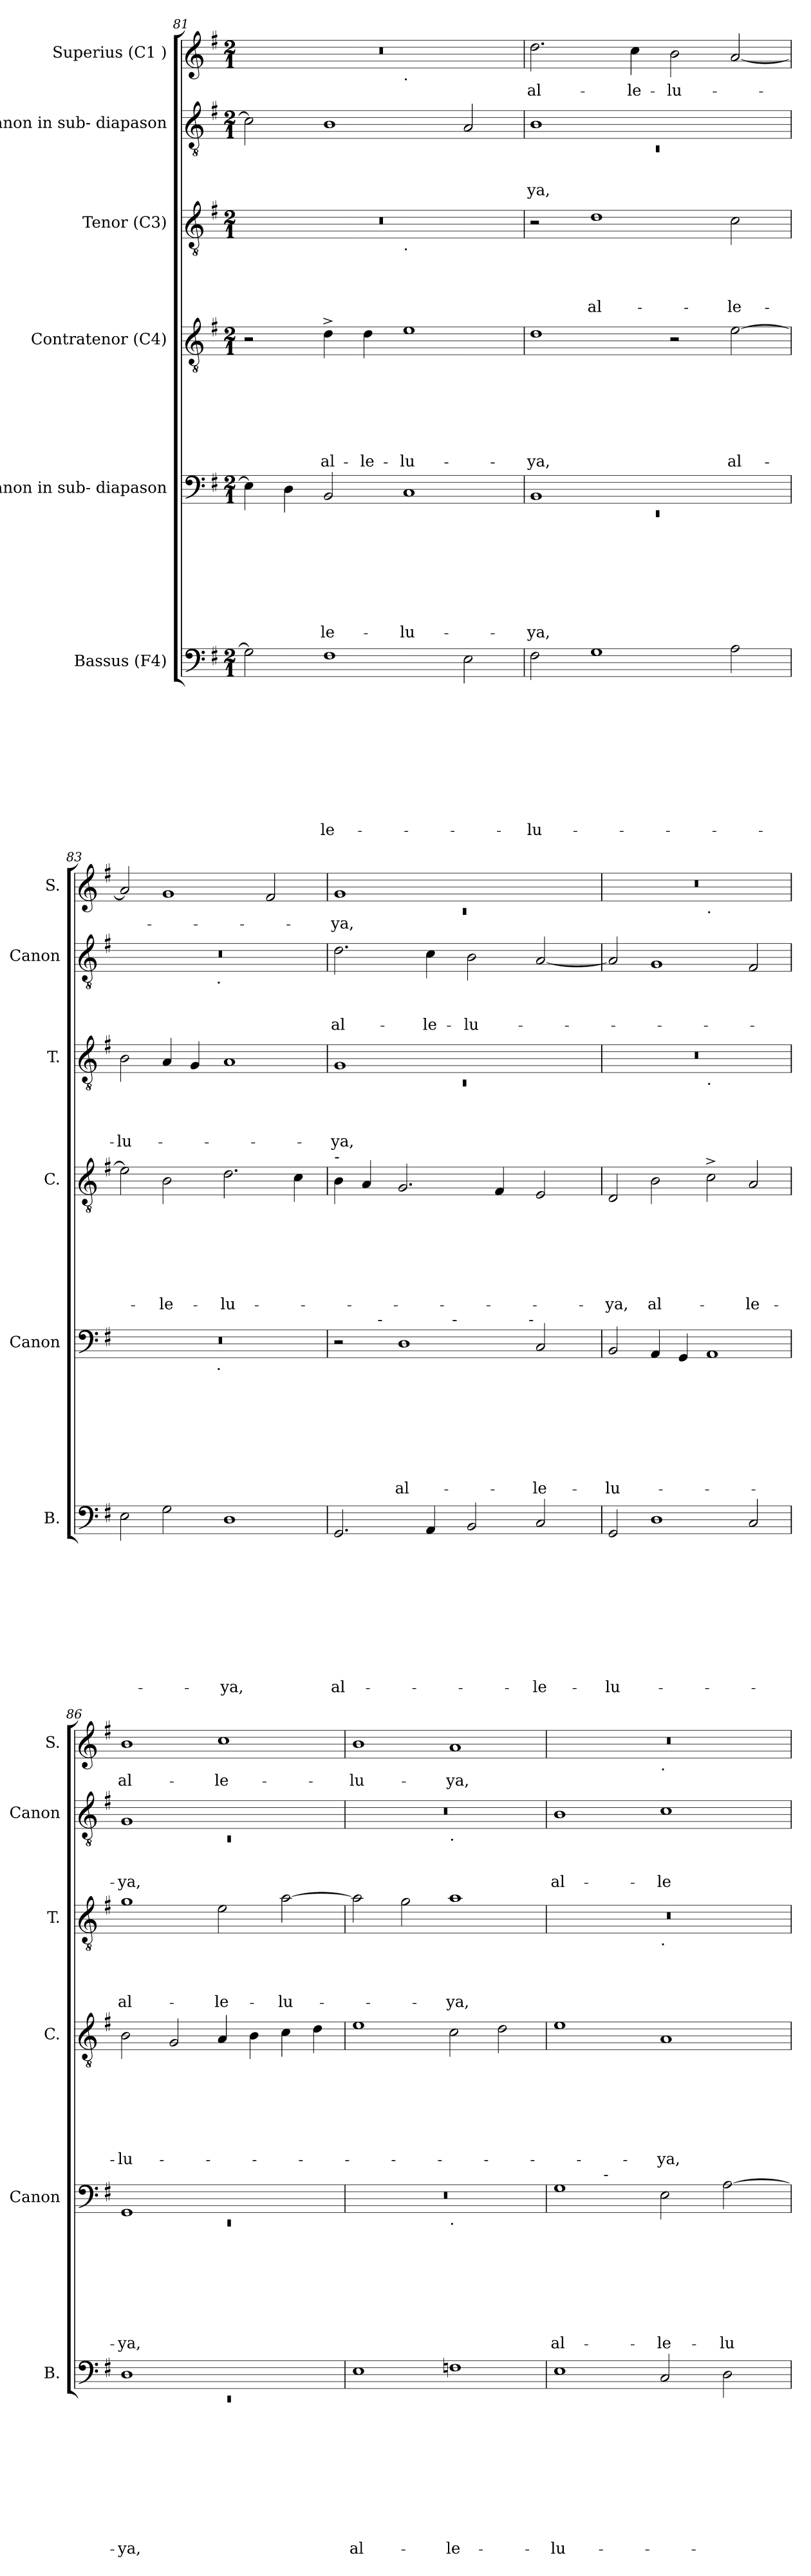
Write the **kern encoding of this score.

**kern	**text	**text	**text	**text	**text	**text	**text	**text	**text	**text	**kern	**text	**text	**text	**text	**text	**text	**text	**text	**kern	**text	**text	**text	**text	**text	**text	**text	**kern	**text	**text	**text	**text	**kern	**text	**text	**text	**kern	**text
*part6	*part6	*part6	*part6	*part6	*part6	*part6	*part6	*part6	*part6	*part6	*part5	*part5	*part5	*part5	*part5	*part5	*part5	*part5	*part5	*part4	*part4	*part4	*part4	*part4	*part4	*part4	*part4	*part3	*part3	*part3	*part3	*part3	*part2	*part2	*part2	*part2	*part1	*part1
*staff6	*staff6	*staff6	*staff6	*staff6	*staff6	*staff6	*staff6	*staff6	*staff6	*staff6	*staff5	*staff5	*staff5	*staff5	*staff5	*staff5	*staff5	*staff5	*staff5	*staff4	*staff4	*staff4	*staff4	*staff4	*staff4	*staff4	*staff4	*staff3	*staff3	*staff3	*staff3	*staff3	*staff2	*staff2	*staff2	*staff2	*staff1	*staff1
*I"Bassus (F4)	*	*	*	*	*	*	*	*	*	*	*I"Canon in sub- diapason	*	*	*	*	*	*	*	*	*I"Contratenor (C4)	*	*	*	*	*	*	*	*I"Tenor (C3)	*	*	*	*	*I"Canon in sub- diapason	*	*	*	*I"Superius (C1 )	*
*I'B.	*	*	*	*	*	*	*	*	*	*	*I'Canon	*	*	*	*	*	*	*	*	*I'C.	*	*	*	*	*	*	*	*I'T.	*	*	*	*	*I'Canon	*	*	*	*I'S.	*
*clefF4	*	*	*	*	*	*	*	*	*	*	*clefF4	*	*	*	*	*	*	*	*	*clefGv2	*	*	*	*	*	*	*	*clefGv2	*	*	*	*	*clefGv2	*	*	*	*clefG2	*
*k[f#]	*	*	*	*	*	*	*	*	*	*	*k[f#]	*	*	*	*	*	*	*	*	*k[f#]	*	*	*	*	*	*	*	*k[f#]	*	*	*	*	*k[f#]	*	*	*	*k[f#]	*
*G:	*	*	*	*	*	*	*	*	*	*	*G:	*	*	*	*	*	*	*	*	*G:	*	*	*	*	*	*	*	*G:	*	*	*	*	*G:	*	*	*	*G:	*
*M2/1	*	*	*	*	*	*	*	*	*	*	*M2/1	*	*	*	*	*	*	*	*	*M2/1	*	*	*	*	*	*	*	*M2/1	*	*	*	*	*M2/1	*	*	*	*M2/1	*
=81	=81	=81	=81	=81	=81	=81	=81	=81	=81	=81	=81	=81	=81	=81	=81	=81	=81	=81	=81	=81	=81	=81	=81	=81	=81	=81	=81	=81	=81	=81	=81	=81	=81	=81	=81	=81	=81	=81
*	*	*	*	*	*	*	*	*	*	*	*	*	*	*	*	*	*	*	*	*	*	*	*	*	*	*	*	*^	*	*	*	*	*	*	*	*	*^	*
2G\]	.	.	.	.	.	.	.	.	.	.	4E\]	.	.	.	.	.	.	.	.	2r	.	.	.	.	.	.	.	0r	1ryy	.	.	.	.	2c\]	.	.	.	0r	1ryy	.
.	.	.	.	.	.	.	.	.	.	.	4D\	.	.	.	.	.	.	.	.	.	.	.	.	.	.	.	.	.	.	.	.	.	.	.	.	.	.	.	.	.
!	!	!	!	!	!	!	!	!	!	!LO:LY:b	!	!	!	!	!	!	!	!	!LO:LY:b	!	!	!	!	!	!	!	!LO:LY:b	!	!	!	!	!	!	!	!	!	!	!	!	!
1F#	.	.	.	.	.	.	.	.	.	-le-	2BB/	.	.	.	.	.	.	.	-le-	4d^>\	.	.	.	.	.	.	al-	.	.	.	.	.	.	1B	.	.	.	.	.	.
!	!	!	!	!	!	!	!	!	!	!	!	!	!	!	!	!	!	!	!	!	!	!	!	!	!	!	!LO:LY:b	!	!	!	!	!	!	!	!	!	!	!	!	!
.	.	.	.	.	.	.	.	.	.	.	.	.	.	.	.	.	.	.	.	4d\	.	.	.	.	.	.	-le-	.	.	.	.	.	.	.	.	.	.	.	.	.
!	!	!	!	!	!	!	!	!	!	!	!	!	!	!	!	!	!	!	!	!	!	!	!	!	!	!	!	!	!	!	!	!	!	!	!	!	!	!	!LO:TX:b:t=.	!
!	!	!	!	!	!	!	!	!	!	!	!	!	!	!	!	!	!	!	!	!	!	!	!	!	!	!	!	!	!LO:TX:b:t=.	!	!	!	!	!	!	!	!	!	!	!
!	!	!	!	!	!	!	!	!	!	!	!	!	!	!	!	!	!	!	!LO:LY:b	!	!	!	!	!	!	!	!LO:LY:b	!	!	!	!	!	!	!	!	!	!	!	!	!
.	.	.	.	.	.	.	.	.	.	.	1C	.	.	.	.	.	.	.	-lu-	1e	.	.	.	.	.	.	-lu-	.	1ryy	.	.	.	.	.	.	.	.	.	1ryy	.
2E\	.	.	.	.	.	.	.	.	.	.	.	.	.	.	.	.	.	.	.	.	.	.	.	.	.	.	.	.	.	.	.	.	.	2A/	.	.	.	.	.	.
=82	=82	=82	=82	=82	=82	=82	=82	=82	=82	=82	=82	=82	=82	=82	=82	=82	=82	=82	=82	=82	=82	=82	=82	=82	=82	=82	=82	=82	=82	=82	=82	=82	=82	=82	=82	=82	=82	=82	=82	=82
*	*	*	*	*	*	*	*	*	*	*	*^	*	*	*	*	*	*	*	*	*	*	*	*	*	*	*	*	*	*	*	*	*	*	*^	*	*	*	*	*	*
!	!	!	!	!	!	!	!	!	!	!LO:LY:b	!	!LO:N:vis=1	!	!	!	!	!	!	!	!LO:LY:b	!	!	!	!	!	!	!	!LO:LY:b	!	!	!	!	!	!	!	!LO:N:vis=1	!	!	!LO:LY:b	!	!	!LO:LY:b
*	*	*	*	*	*	*	*	*	*	*	*	*	*	*	*	*	*	*	*	*	*	*	*	*	*	*	*	*	*v	*v	*	*	*	*	*	*	*	*	*	*v	*v	*
2F#\	.	.	.	.	.	.	.	.	.	-lu-	1BB	0rEE	.	.	.	.	.	.	.	-ya,	1d	.	.	.	.	.	.	-ya,	2r	.	.	.	.	1B	0rC	.	.	-ya,	2.dd\	al-
!	!	!	!	!	!	!	!	!	!	!	!	!	!	!	!	!	!	!	!	!	!	!	!	!	!	!	!	!	!	!	!	!	!LO:LY:b	!	!	!	!	!	!	!
1G	.	.	.	.	.	.	.	.	.	.	.	.	.	.	.	.	.	.	.	.	.	.	.	.	.	.	.	.	1d	.	.	.	al-	.	.	.	.	.	.	.
!	!	!	!	!	!	!	!	!	!	!	!	!	!	!	!	!	!	!	!	!	!	!	!	!	!	!	!	!	!	!	!	!	!	!	!	!	!	!	!	!LO:LY:b
.	.	.	.	.	.	.	.	.	.	.	.	.	.	.	.	.	.	.	.	.	.	.	.	.	.	.	.	.	.	.	.	.	.	.	.	.	.	.	4cc\	-le-
!	!	!	!	!	!	!	!	!	!	!	!	!	!	!	!	!	!	!	!	!	!	!	!	!	!	!	!	!	!	!	!	!	!	!	!	!	!	!	!	!LO:LY:b
.	.	.	.	.	.	.	.	.	.	.	1ryy	.	.	.	.	.	.	.	.	.	2r	.	.	.	.	.	.	.	.	.	.	.	.	1ryy	.	.	.	.	2b\	-lu-
!	!	!	!	!	!	!	!	!	!	!	!	!	!	!	!	!	!	!	!	!	!	!	!	!	!	!	!	!LO:LY:b	!	!	!	!	!LO:LY:b	!	!	!	!	!	!	!
2A\	.	.	.	.	.	.	.	.	.	.	.	.	.	.	.	.	.	.	.	.	[>2e\	.	.	.	.	.	.	al-	2c\	.	.	.	-le-	.	.	.	.	.	[<2a/	.
=83	=83	=83	=83	=83	=83	=83	=83	=83	=83	=83	=83	=83	=83	=83	=83	=83	=83	=83	=83	=83	=83	=83	=83	=83	=83	=83	=83	=83	=83	=83	=83	=83	=83	=83	=83	=83	=83	=83	=83	=83
!	!	!	!	!	!	!	!	!	!	!	!	!	!	!	!	!	!	!	!	!	!	!	!	!	!	!	!	!	!	!	!	!	!LO:LY:b	!	!	!	!	!	!	!
2E\	.	.	.	.	.	.	.	.	.	.	0r	2ryy	.	.	.	.	.	.	.	.	2e\]	.	.	.	.	.	.	.	2B\	.	.	.	-lu-	0r	2ryy	.	.	.	2a/]	.
!	!	!	!	!	!	!	!	!	!	!	!	!	!	!	!	!	!	!	!	!	!	!	!	!	!	!	!	!LO:LY:b	!	!	!	!	!	!	!	!	!	!	!	!
2G\	.	.	.	.	.	.	.	.	.	.	.	4...ryy	.	.	.	.	.	.	.	.	2B\	.	.	.	.	.	.	-le-	4A/	.	.	.	.	.	4...ryy	.	.	.	1g	.
.	.	.	.	.	.	.	.	.	.	.	.	.	.	.	.	.	.	.	.	.	.	.	.	.	.	.	.	.	4G/	.	.	.	.	.	.	.	.	.	.	.
!	!	!	!	!	!	!	!	!	!	!	!	!	!	!	!	!	!	!	!	!	!	!	!	!	!	!	!	!	!	!	!	!	!	!	!LO:TX:b:t=.	!	!	!	!	!
!	!	!	!	!	!	!	!	!	!	!	!	!LO:TX:b:t=.	!	!	!	!	!	!	!	!	!	!	!	!	!	!	!	!	!	!	!	!	!	!	!	!	!	!	!	!
.	.	.	.	.	.	.	.	.	.	.	.	1ryy	.	.	.	.	.	.	.	.	.	.	.	.	.	.	.	.	.	.	.	.	.	.	1ryy	.	.	.	.	.
!	!	!	!	!	!	!	!	!	!	!LO:LY:b	!	!	!	!	!	!	!	!	!	!	!	!	!	!	!	!	!	!LO:LY:b	!	!	!	!	!	!	!	!	!	!	!	!
1D	.	.	.	.	.	.	.	.	.	-ya,	.	.	.	.	.	.	.	.	.	.	2.d\	.	.	.	.	.	.	-lu-	1A	.	.	.	.	.	.	.	.	.	.	.
.	.	.	.	.	.	.	.	.	.	.	.	.	.	.	.	.	.	.	.	.	.	.	.	.	.	.	.	.	.	.	.	.	.	.	.	.	.	.	2f#/	.
.	.	.	.	.	.	.	.	.	.	.	.	.	.	.	.	.	.	.	.	.	4c\	.	.	.	.	.	.	.	.	.	.	.	.	.	.	.	.	.	.	.
.	.	.	.	.	.	.	.	.	.	.	.	32ryy	.	.	.	.	.	.	.	.	.	.	.	.	.	.	.	.	.	.	.	.	.	.	32ryy	.	.	.	.	.
!!LO:LB:g=z
=84	=84	=84	=84	=84	=84	=84	=84	=84	=84	=84	=84	=84	=84	=84	=84	=84	=84	=84	=84	=84	=84	=84	=84	=84	=84	=84	=84	=84	=84	=84	=84	=84	=84	=84	=84	=84	=84	=84	=84	=84
*	*	*	*	*	*	*	*	*	*	*	*	*	*	*	*	*	*	*	*	*	*	*	*	*	*	*	*	*	*^	*	*	*	*	*	*	*	*	*	*^	*
!	!	!	!	!	!	!	!	!	!	!	!	!	!	!	!	!	!	!	!	!	!	!	!	!	!	!	!	!	!	!	!	!	!	!	!LO:TX:a:t=-	!	!	!	!	!	!	!
!	!	!	!	!	!	!	!	!	!	!	!	!	!	!	!	!	!	!	!	!	!LO:TX:a:t=-	!	!	!	!	!	!	!	!	!	!	!	!	!	!	!	!	!	!	!	!	!
!	!	!	!	!	!	!	!	!	!	!LO:LY:b	!	!	!	!	!	!	!	!	!	!	!	!	!	!	!	!	!	!	!	!LO:N:vis=1	!	!	!	!LO:LY:b	!	!	!	!	!LO:LY:b	!	!LO:N:vis=1	!LO:LY:b
*	*	*	*	*	*	*	*	*	*	*	*^	*^	*	*	*	*	*	*	*	*	*	*	*	*	*	*	*	*	*	*	*	*	*	*	*v	*v	*	*	*	*	*	*
2.GG/	.	.	.	.	.	.	.	.	.	al-	2r	4ryy	2ryy	1ryy	.	.	.	.	.	.	.	.	4B\	.	.	.	.	.	.	.	1G	0rC	.	.	.	-ya,	2.d\	.	.	al-	1g	0rc	-ya,
.	.	.	.	.	.	.	.	.	.	.	.	16.ryy	.	.	.	.	.	.	.	.	.	.	4A/	.	.	.	.	.	.	.	.	.	.	.	.	.	.	.	.	.	.	.	.
!	!	!	!	!	!	!	!	!	!	!	!	!LO:TX:a:t=-	!	!	!	!	!	!	!	!	!	!	!	!	!	!	!	!	!	!	!	!	!	!	!	!	!	!	!	!	!	!	!
.	.	.	.	.	.	.	.	.	.	.	.	1ryy	.	.	.	.	.	.	.	.	.	.	.	.	.	.	.	.	.	.	.	.	.	.	.	.	.	.	.	.	.	.	.
!	!	!	!	!	!	!	!	!	!	!	!	!	!	!	!	!	!	!	!	!	!	!LO:LY:b	!	!	!	!	!	!	!	!	!	!	!	!	!	!	!	!	!	!	!	!	!
.	.	.	.	.	.	.	.	.	.	.	1D	.	4ryy	.	.	.	.	.	.	.	.	al-	2.G/	.	.	.	.	.	.	.	.	.	.	.	.	.	.	.	.	.	.	.	.
!	!	!	!	!	!	!	!	!	!	!	!	!	!	!	!	!	!	!	!	!	!	!	!	!	!	!	!	!	!	!	!	!	!	!	!	!	!	!	!	!LO:LY:b	!	!	!
4AA/	.	.	.	.	.	.	.	.	.	.	.	.	8ryy	.	.	.	.	.	.	.	.	.	.	.	.	.	.	.	.	.	.	.	.	.	.	.	4c\	.	.	-le-	.	.	.
.	.	.	.	.	.	.	.	.	.	.	.	.	32ryy	.	.	.	.	.	.	.	.	.	.	.	.	.	.	.	.	.	.	.	.	.	.	.	.	.	.	.	.	.	.
!	!	!	!	!	!	!	!	!	!	!	!	!	!LO:TX:a:t=-	!	!	!	!	!	!	!	!	!	!	!	!	!	!	!	!	!	!	!	!	!	!	!	!	!	!	!	!	!	!
.	.	.	.	.	.	.	.	.	.	.	.	.	1ryy	.	.	.	.	.	.	.	.	.	.	.	.	.	.	.	.	.	.	.	.	.	.	.	.	.	.	.	.	.	.
!	!	!	!	!	!	!	!	!	!	!	!	!	!	!	!	!	!	!	!	!	!	!	!	!	!	!	!	!	!	!	!	!	!	!	!	!	!	!	!	!LO:LY:b	!	!	!
2BB/	.	.	.	.	.	.	.	.	.	.	.	.	.	4...ryy	.	.	.	.	.	.	.	.	.	.	.	.	.	.	.	.	1ryy	.	.	.	.	.	2B\	.	.	-lu-	1ryy	.	.
.	.	.	.	.	.	.	.	.	.	.	.	.	.	.	.	.	.	.	.	.	.	.	4F#/	.	.	.	.	.	.	.	.	.	.	.	.	.	.	.	.	.	.	.	.
.	.	.	.	.	.	.	.	.	.	.	.	2ryy	.	.	.	.	.	.	.	.	.	.	.	.	.	.	.	.	.	.	.	.	.	.	.	.	.	.	.	.	.	.	.
!	!	!	!	!	!	!	!	!	!	!	!	!	!	!LO:TX:a:t=-	!	!	!	!	!	!	!	!	!	!	!	!	!	!	!	!	!	!	!	!	!	!	!	!	!	!	!	!	!
.	.	.	.	.	.	.	.	.	.	.	.	.	.	2ryy	.	.	.	.	.	.	.	.	.	.	.	.	.	.	.	.	.	.	.	.	.	.	.	.	.	.	.	.	.
!	!	!	!	!	!	!	!	!	!	!LO:LY:b	!	!	!	!	!	!	!	!	!	!	!	!LO:LY:b	!	!	!	!	!	!	!	!	!	!	!	!	!	!	!	!	!	!	!	!	!
2C/	.	.	.	.	.	.	.	.	.	-le-	2C/	.	.	.	.	.	.	.	.	.	.	-le-	2E/	.	.	.	.	.	.	.	.	.	.	.	.	.	[<2A/	.	.	.	.	.	.
.	.	.	.	.	.	.	.	.	.	.	.	8ryy	.	.	.	.	.	.	.	.	.	.	.	.	.	.	.	.	.	.	.	.	.	.	.	.	.	.	.	.	.	.	.
.	.	.	.	.	.	.	.	.	.	.	.	.	16.ryy	.	.	.	.	.	.	.	.	.	.	.	.	.	.	.	.	.	.	.	.	.	.	.	.	.	.	.	.	.	.
.	.	.	.	.	.	.	.	.	.	.	.	32ryy	.	32ryy	.	.	.	.	.	.	.	.	.	.	.	.	.	.	.	.	.	.	.	.	.	.	.	.	.	.	.	.	.
=85	=85	=85	=85	=85	=85	=85	=85	=85	=85	=85	=85	=85	=85	=85	=85	=85	=85	=85	=85	=85	=85	=85	=85	=85	=85	=85	=85	=85	=85	=85	=85	=85	=85	=85	=85	=85	=85	=85	=85	=85	=85	=85	=85
!	!	!	!	!	!	!	!	!	!	!LO:LY:b	!	!	!	!	!	!	!	!	!	!	!	!LO:LY:b	!	!	!	!	!	!	!	!LO:LY:b	!	!	!	!	!	!	!	!	!	!	!	!	!
*	*	*	*	*	*	*	*	*	*	*	*v	*v	*v	*v	*	*	*	*	*	*	*	*	*	*	*	*	*	*	*	*	*	*	*	*	*	*	*	*	*	*	*	*	*
2GG/	.	.	.	.	.	.	.	.	.	-lu-	2BB/	.	.	.	.	.	.	.	-lu-	2D/	.	.	.	.	.	.	-ya,	0r	1ryy	.	.	.	.	2A/]	.	.	.	0r	1ryy	.
!	!	!	!	!	!	!	!	!	!	!	!	!	!	!	!	!	!	!	!	!	!	!	!	!	!	!	!LO:LY:b	!	!	!	!	!	!	!	!	!	!	!	!	!
1D	.	.	.	.	.	.	.	.	.	.	4AA/	.	.	.	.	.	.	.	.	2B\	.	.	.	.	.	.	al-	.	.	.	.	.	.	1G	.	.	.	.	.	.
.	.	.	.	.	.	.	.	.	.	.	4GG/	.	.	.	.	.	.	.	.	.	.	.	.	.	.	.	.	.	.	.	.	.	.	.	.	.	.	.	.	.
!	!	!	!	!	!	!	!	!	!	!	!	!	!	!	!	!	!	!	!	!	!	!	!	!	!	!	!	!	!	!	!	!	!	!	!	!	!	!	!LO:TX:b:t=.	!
!	!	!	!	!	!	!	!	!	!	!	!	!	!	!	!	!	!	!	!	!	!	!	!	!	!	!	!	!	!LO:TX:b:t=.	!	!	!	!	!	!	!	!	!	!	!
.	.	.	.	.	.	.	.	.	.	.	1AA	.	.	.	.	.	.	.	.	2c^>\	.	.	.	.	.	.	.	.	1ryy	.	.	.	.	.	.	.	.	.	1ryy	.
!	!	!	!	!	!	!	!	!	!	!	!	!	!	!	!	!	!	!	!	!	!	!	!	!	!	!	!LO:LY:b	!	!	!	!	!	!	!	!	!	!	!	!	!
2C/	.	.	.	.	.	.	.	.	.	.	.	.	.	.	.	.	.	.	.	2A/	.	.	.	.	.	.	-le-	.	.	.	.	.	.	2F#/	.	.	.	.	.	.
=86	=86	=86	=86	=86	=86	=86	=86	=86	=86	=86	=86	=86	=86	=86	=86	=86	=86	=86	=86	=86	=86	=86	=86	=86	=86	=86	=86	=86	=86	=86	=86	=86	=86	=86	=86	=86	=86	=86	=86	=86
*^	*	*	*	*	*	*	*	*	*	*	*^	*	*	*	*	*	*	*	*	*	*	*	*	*	*	*	*	*	*	*	*	*	*	*^	*	*	*	*	*	*
!	!LO:N:vis=1	!	!	!	!	!	!	!	!	!	!LO:LY:b	!	!LO:N:vis=1	!	!	!	!	!	!	!	!LO:LY:b	!	!	!	!	!	!	!	!LO:LY:b	!	!	!	!	!	!LO:LY:b	!	!LO:N:vis=1	!	!	!LO:LY:b	!	!	!LO:LY:b
*	*	*	*	*	*	*	*	*	*	*	*	*	*	*	*	*	*	*	*	*	*	*	*	*	*	*	*	*	*	*v	*v	*	*	*	*	*	*	*	*	*	*v	*v	*
1D	0rEE	.	.	.	.	.	.	.	.	.	-ya,	1GG	0rEE	.	.	.	.	.	.	.	-ya,	2B\	.	.	.	.	.	.	-lu-	1g	.	.	.	al-	1G	0rC	.	.	-ya,	1b	al-
.	.	.	.	.	.	.	.	.	.	.	.	.	.	.	.	.	.	.	.	.	.	2G/	.	.	.	.	.	.	.	.	.	.	.	.	.	.	.	.	.	.	.
!	!	!	!	!	!	!	!	!	!	!	!	!	!	!	!	!	!	!	!	!	!	!	!	!	!	!	!	!	!	!	!	!	!	!LO:LY:b	!	!	!	!	!	!	!LO:LY:b
1ryy	.	.	.	.	.	.	.	.	.	.	.	1ryy	.	.	.	.	.	.	.	.	.	4A/	.	.	.	.	.	.	.	2e\	.	.	.	-le-	1ryy	.	.	.	.	1cc	-le-
.	.	.	.	.	.	.	.	.	.	.	.	.	.	.	.	.	.	.	.	.	.	4B\	.	.	.	.	.	.	.	.	.	.	.	.	.	.	.	.	.	.	.
!	!	!	!	!	!	!	!	!	!	!	!	!	!	!	!	!	!	!	!	!	!	!	!	!	!	!	!	!	!	!	!	!	!	!LO:LY:b	!	!	!	!	!	!	!
.	.	.	.	.	.	.	.	.	.	.	.	.	.	.	.	.	.	.	.	.	.	4c\	.	.	.	.	.	.	.	[>2a\	.	.	.	-lu-	.	.	.	.	.	.	.
.	.	.	.	.	.	.	.	.	.	.	.	.	.	.	.	.	.	.	.	.	.	4d\	.	.	.	.	.	.	.	.	.	.	.	.	.	.	.	.	.	.	.
*v	*v	*	*	*	*	*	*	*	*	*	*	*	*	*	*	*	*	*	*	*	*	*	*	*	*	*	*	*	*	*	*	*	*	*	*	*	*	*	*	*	*
=87	=87	=87	=87	=87	=87	=87	=87	=87	=87	=87	=87	=87	=87	=87	=87	=87	=87	=87	=87	=87	=87	=87	=87	=87	=87	=87	=87	=87	=87	=87	=87	=87	=87	=87	=87	=87	=87	=87	=87	=87
!	!	!	!	!	!	!	!	!	!	!LO:LY:b	!	!	!	!	!	!	!	!	!	!	!	!	!	!	!	!	!	!	!	!	!	!	!	!	!	!	!	!	!	!LO:LY:b
1E	.	.	.	.	.	.	.	.	.	al-	0r	1ryy	.	.	.	.	.	.	.	.	1e	.	.	.	.	.	.	.	2a\]	.	.	.	.	0r	1ryy	.	.	.	1b	-lu-
.	.	.	.	.	.	.	.	.	.	.	.	.	.	.	.	.	.	.	.	.	.	.	.	.	.	.	.	.	2g\	.	.	.	.	.	.	.	.	.	.	.
!	!	!	!	!	!	!	!	!	!	!	!	!	!	!	!	!	!	!	!	!	!	!	!	!	!	!	!	!	!	!	!	!	!	!	!LO:TX:b:t=.	!	!	!	!	!
!	!	!	!	!	!	!	!	!	!	!	!	!LO:TX:b:t=.	!	!	!	!	!	!	!	!	!	!	!	!	!	!	!	!	!	!	!	!	!	!	!	!	!	!	!	!
!	!	!	!	!	!	!	!	!	!	!LO:LY:b	!	!	!	!	!	!	!	!	!	!	!	!	!	!	!	!	!	!	!	!	!	!	!LO:LY:b	!	!	!	!	!	!	!LO:LY:b
1F	.	.	.	.	.	.	.	.	.	-le-	.	1ryy	.	.	.	.	.	.	.	.	2c\	.	.	.	.	.	.	.	1a	.	.	.	-ya,	.	1ryy	.	.	.	1a	-ya,
.	.	.	.	.	.	.	.	.	.	.	.	.	.	.	.	.	.	.	.	.	2d\	.	.	.	.	.	.	.	.	.	.	.	.	.	.	.	.	.	.	.
!!LO:LB:g=z
=88	=88	=88	=88	=88	=88	=88	=88	=88	=88	=88	=88	=88	=88	=88	=88	=88	=88	=88	=88	=88	=88	=88	=88	=88	=88	=88	=88	=88	=88	=88	=88	=88	=88	=88	=88	=88	=88	=88	=88	=88
!	!	!	!	!	!	!	!	!	!	!LO:LY:b	!	!	!	!	!	!	!	!	!	!LO:LY:b	!	!	!	!	!	!	!	!	!	!	!	!	!	!	!	!	!	!LO:LY:b	!	!
*	*	*	*	*	*	*	*	*	*	*	*	*	*	*	*	*	*	*	*	*	*	*	*	*	*	*	*	*	*^	*	*	*	*	*v	*v	*	*	*	*^	*
1E	.	.	.	.	.	.	.	.	.	-lu-	1G	4ryy	.	.	.	.	.	.	.	al-	1e	.	.	.	.	.	.	.	0r	1ryy	.	.	.	.	1B	.	.	al-	0r	1ryy	.
.	.	.	.	.	.	.	.	.	.	.	.	16.ryy	.	.	.	.	.	.	.	.	.	.	.	.	.	.	.	.	.	.	.	.	.	.	.	.	.	.	.	.	.
!	!	!	!	!	!	!	!	!	!	!	!	!LO:TX:a:t=-	!	!	!	!	!	!	!	!	!	!	!	!	!	!	!	!	!	!	!	!	!	!	!	!	!	!	!	!	!
.	.	.	.	.	.	.	.	.	.	.	.	1ryy	.	.	.	.	.	.	.	.	.	.	.	.	.	.	.	.	.	.	.	.	.	.	.	.	.	.	.	.	.
!	!	!	!	!	!	!	!	!	!	!	!	!	!	!	!	!	!	!	!	!	!	!	!	!	!	!	!	!	!	!	!	!	!	!	!	!	!	!	!	!LO:TX:b:t=.	!
!	!	!	!	!	!	!	!	!	!	!	!	!	!	!	!	!	!	!	!	!	!	!	!	!	!	!	!	!	!	!LO:TX:b:t=.	!	!	!	!	!	!	!	!	!	!	!
!	!	!	!	!	!	!	!	!	!	!	!	!	!	!	!	!	!	!	!	!LO:LY:b	!	!	!	!	!	!	!	!LO:LY:b	!	!	!	!	!	!	!	!	!	!LO:LY:b	!	!	!
2C/	.	.	.	.	.	.	.	.	.	.	2E\	.	.	.	.	.	.	.	.	-le-	1A	.	.	.	.	.	.	-ya,	.	1ryy	.	.	.	.	1c	.	.	-le-	.	1ryy	.
.	.	.	.	.	.	.	.	.	.	.	.	2ryy	.	.	.	.	.	.	.	.	.	.	.	.	.	.	.	.	.	.	.	.	.	.	.	.	.	.	.	.	.
!	!	!	!	!	!	!	!	!	!	!	!	!	!	!	!	!	!	!	!	!LO:LY:b	!	!	!	!	!	!	!	!	!	!	!	!	!	!	!	!	!	!	!	!	!
2D\	.	.	.	.	.	.	.	.	.	.	[>2A\	.	.	.	.	.	.	.	.	-lu-	.	.	.	.	.	.	.	.	.	.	.	.	.	.	.	.	.	.	.	.	.
.	.	.	.	.	.	.	.	.	.	.	.	8ryy	.	.	.	.	.	.	.	.	.	.	.	.	.	.	.	.	.	.	.	.	.	.	.	.	.	.	.	.	.
.	.	.	.	.	.	.	.	.	.	.	.	32ryy	.	.	.	.	.	.	.	.	.	.	.	.	.	.	.	.	.	.	.	.	.	.	.	.	.	.	.	.	.
*	*	*	*	*	*	*	*	*	*	*	*v	*v	*	*	*	*	*	*	*	*	*	*	*	*	*	*	*	*	*v	*v	*	*	*	*	*	*	*	*	*v	*v	*
=	=	=	=	=	=	=	=	=	=	=	=	=	=	=	=	=	=	=	=	=	=	=	=	=	=	=	=	=	=	=	=	=	=	=	=	=	=	=
*-	*-	*-	*-	*-	*-	*-	*-	*-	*-	*-	*-	*-	*-	*-	*-	*-	*-	*-	*-	*-	*-	*-	*-	*-	*-	*-	*-	*-	*-	*-	*-	*-	*-	*-	*-	*-	*-	*-
